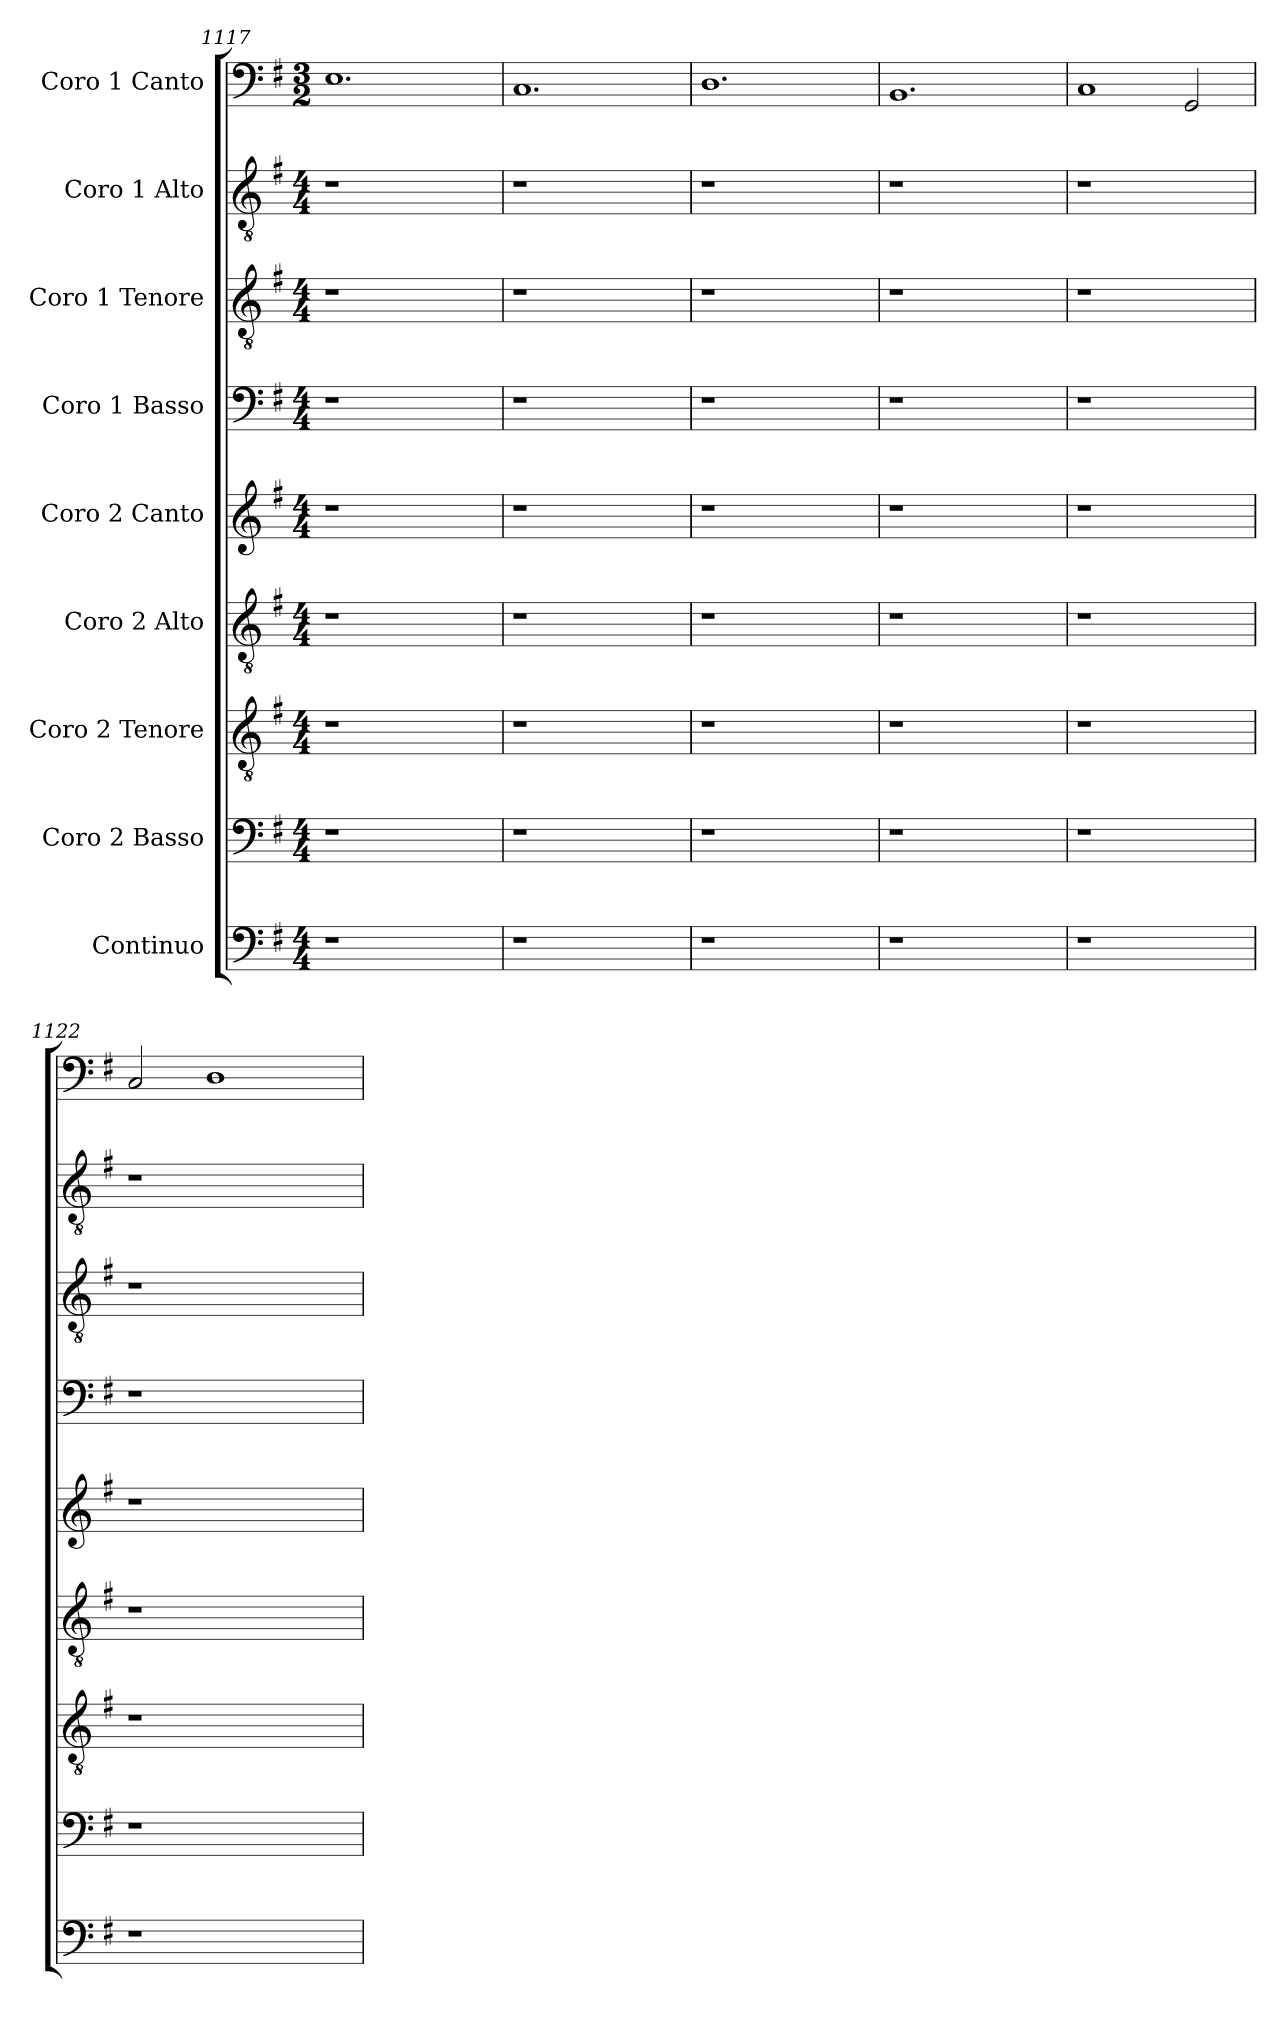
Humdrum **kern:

**kern	**kern	**kern	**kern	**kern	**kern	**kern	**kern	**kern
*part9	*part8	*part7	*part6	*part5	*part4	*part3	*part2	*part1
*staff9	*staff8	*staff7	*staff6	*staff5	*staff4	*staff3	*staff2	*staff1
*I"Continuo	*I"Coro 2  Basso	*I"Coro 2  Tenore	*I"Coro 2  Alto	*I"Coro 2  Canto	*I"Coro 1  Basso	*I"Coro 1  Tenore	*I"Coro 1  Alto	*I"Coro 1  Canto
*clefF4	*clefF4	*clefGv2	*clefGv2	*clefG2	*clefF4	*clefGv2	*clefGv2	*clefF4
*k[f#]	*k[f#]	*k[f#]	*k[f#]	*k[f#]	*k[f#]	*k[f#]	*k[f#]	*k[f#]
*G:	*G:	*G:	*G:	*G:	*G:	*G:	*G:	*G:
*M4/4	*M4/4	*M4/4	*M4/4	*M4/4	*M4/4	*M4/4	*M4/4	*M3/2
=1117	=1117	=1117	=1117	=1117	=1117	=1117	=1117	=1117
1r	1r	1r	1r	1r	1r	1r	1r	1.E
2ryy	2ryy	2ryy	2ryy	2ryy	2ryy	2ryy	2ryy	.
!!LO:LB:g=z
=1118	=1118	=1118	=1118	=1118	=1118	=1118	=1118	=1118
1r	1r	1r	1r	1r	1r	1r	1r	1.C
2ryy	2ryy	2ryy	2ryy	2ryy	2ryy	2ryy	2ryy	.
=1119	=1119	=1119	=1119	=1119	=1119	=1119	=1119	=1119
1r	1r	1r	1r	1r	1r	1r	1r	1.D
2ryy	2ryy	2ryy	2ryy	2ryy	2ryy	2ryy	2ryy	.
=1120	=1120	=1120	=1120	=1120	=1120	=1120	=1120	=1120
1r	1r	1r	1r	1r	1r	1r	1r	1.BB
2ryy	2ryy	2ryy	2ryy	2ryy	2ryy	2ryy	2ryy	.
=1121	=1121	=1121	=1121	=1121	=1121	=1121	=1121	=1121
1r	1r	1r	1r	1r	1r	1r	1r	1C
2ryy	2ryy	2ryy	2ryy	2ryy	2ryy	2ryy	2ryy	2GG/
=1122	=1122	=1122	=1122	=1122	=1122	=1122	=1122	=1122
1r	1r	1r	1r	1r	1r	1r	1r	2C/
.	.	.	.	.	.	.	.	1D
2ryy	2ryy	2ryy	2ryy	2ryy	2ryy	2ryy	2ryy	.
=	=	=	=	=	=	=	=	=
*-	*-	*-	*-	*-	*-	*-	*-	*-
